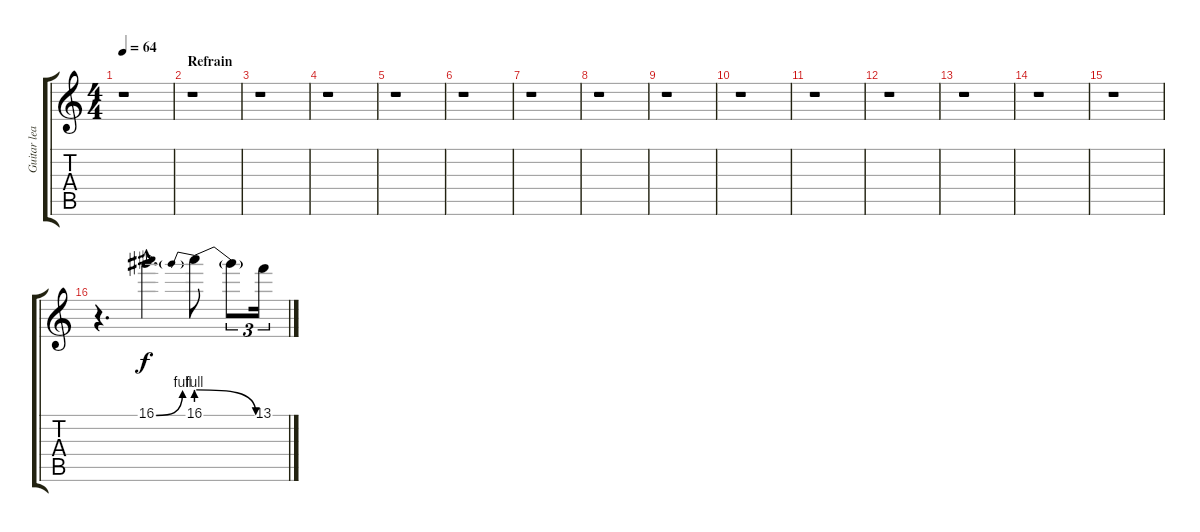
\track ("Guitar lead" "Guitar lea") {instrument distortionguitar}
\staff {score tabs}
\tuning (E4 B3 G3 D3 A2 E2) {hide}
\ts (4 4)
\tempo 64
\clef g2
\ks c
r.1{dy f} |
\section ("" "Refrain")
r.1 |
r.1 |
r.1 |
r.1 |
r.1 |
r.1 |
r.1 |
r.1 |
r.1 |
r.1 |
r.1 |
r.1 |
r.1 |
r.1 |
r.4{d} 16.1{be (bend 0 0 60 4) hac}.4{d} 16.1{be (prebendrelease 0 4 60 0)}.8 16.1{t}.8{tu (3 2)} 13.1.16{tu (3 2)}
